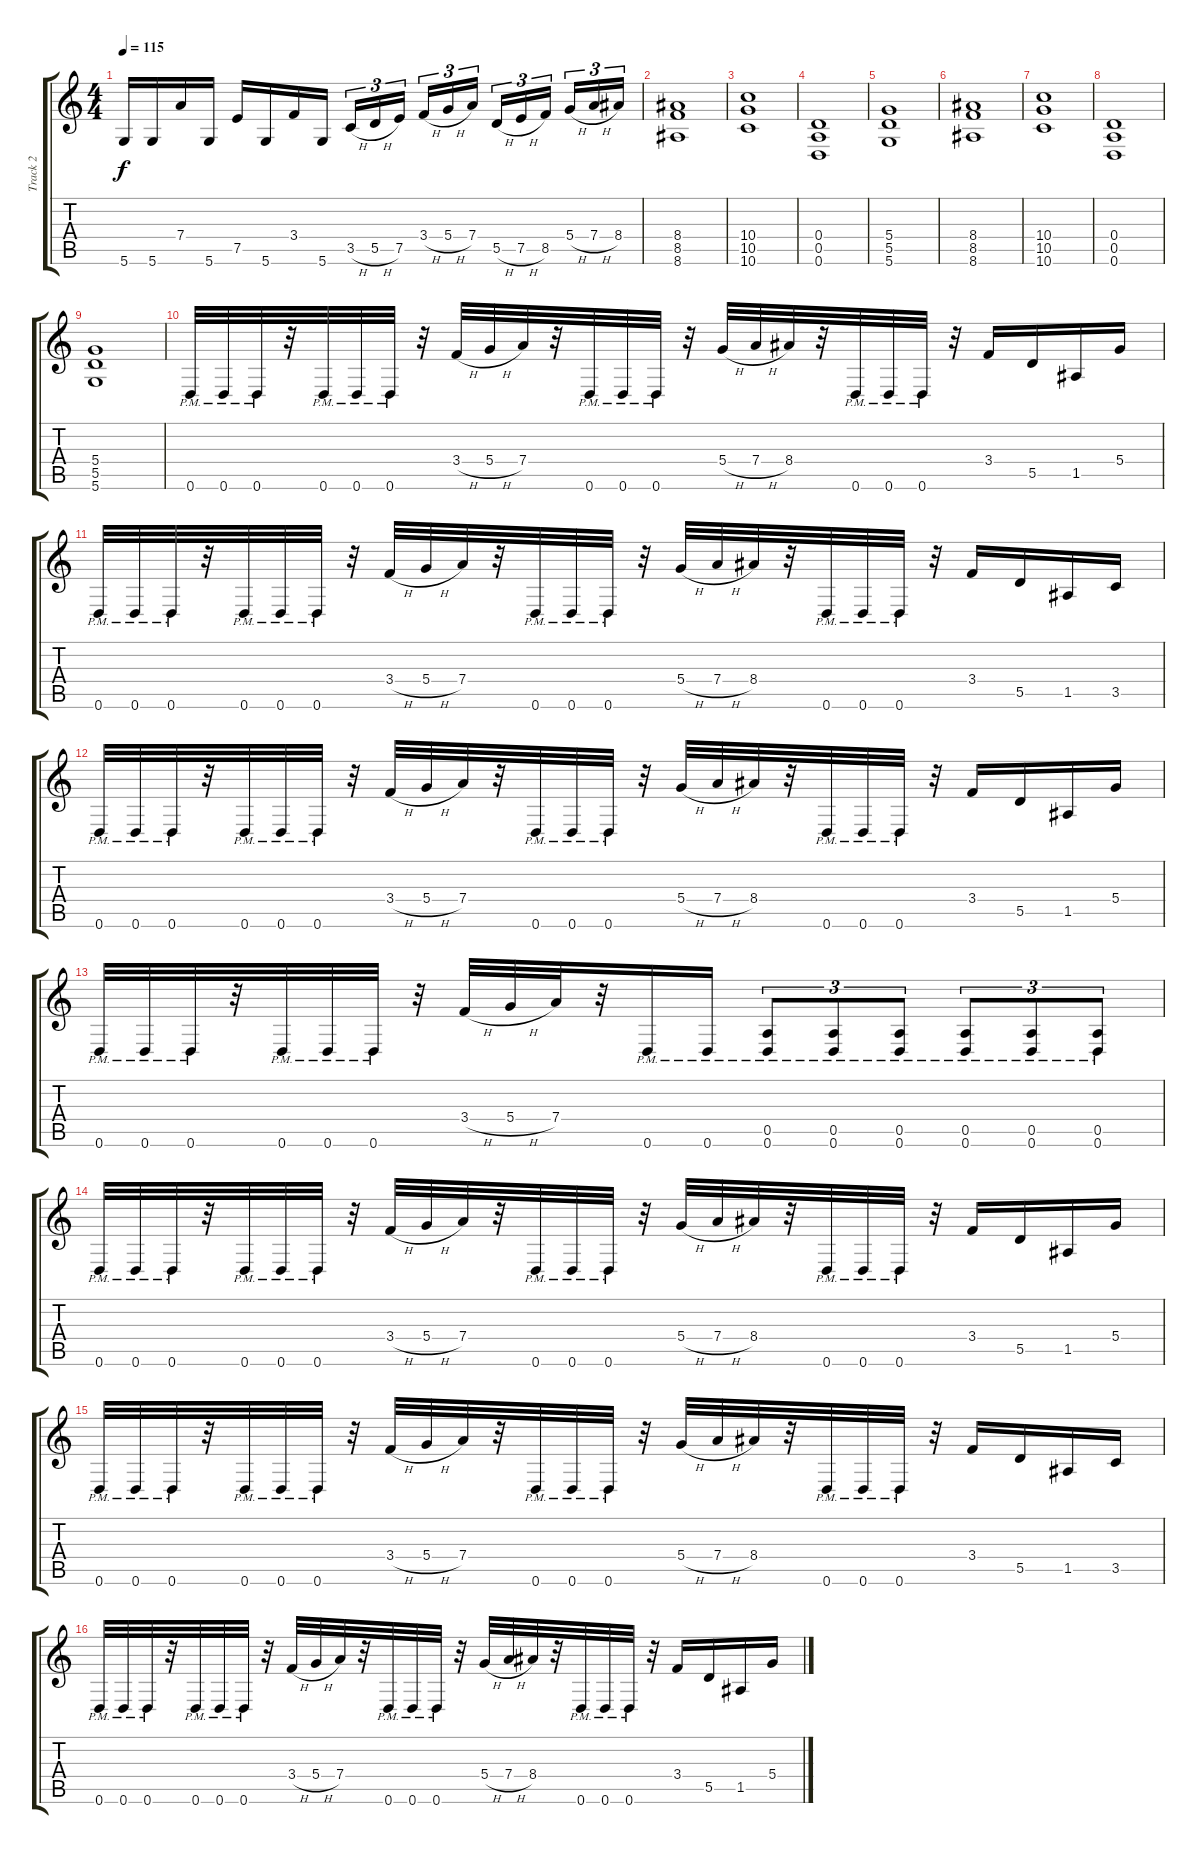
\track ("Track 2" "Track 2") {instrument distortionguitar}
\staff {score tabs}
\tuning (E4 B3 G3 D3 A2 D2) {hide}
\ts (4 4)
\tempo 115
\clef g2
\ks c
5.6.16{dy f} 5.6.16 7.4.16 5.6.16 7.5.16 5.6.16 3.4.16 5.6.16 3.5{h}.16{tu (3 2)} 5.5{h}.16{tu (3 2)} 7.5.16{tu (3 2)} 3.4{h}.16{tu (3 2)} 5.4{h}.16{tu (3 2)} 7.4.16{tu (3 2)} 5.5{h}.16{tu (3 2)} 7.5{h}.16{tu (3 2)} 8.5.16{tu (3 2)} 5.4{h}.16{tu (3 2)} 7.4{h}.16{tu (3 2)} 8.4.16{tu (3 2)} |
(8.4 8.5 8.6).1 |
(10.4 10.5 10.6).1 |
(0.4 0.5 0.6).1 |
(5.4 5.5 5.6).1 |
(8.4 8.5 8.6).1 |
(10.4 10.5 10.6).1 |
(0.4 0.5 0.6).1 |
(5.4 5.5 5.6).1 |
0.6{pm}.32 0.6{pm}.32 0.6{pm}.32 r.32 0.6{pm}.32 0.6{pm}.32 0.6{pm}.32 r.32 3.4{h}.32 5.4{h}.32 7.4.32 r.32 0.6{pm}.32 0.6{pm}.32 0.6{pm}.32 r.32 5.4{h}.32 7.4{h}.32 8.4.32 r.32 0.6{pm}.32 0.6{pm}.32 0.6{pm}.32 r.32 3.4.16 5.5.16 1.5.16 5.4.16 |
0.6{pm}.32 0.6{pm}.32 0.6{pm}.32 r.32 0.6{pm}.32 0.6{pm}.32 0.6{pm}.32 r.32 3.4{h}.32 5.4{h}.32 7.4.32 r.32 0.6{pm}.32 0.6{pm}.32 0.6{pm}.32 r.32 5.4{h}.32 7.4{h}.32 8.4.32 r.32 0.6{pm}.32 0.6{pm}.32 0.6{pm}.32 r.32 3.4.16 5.5.16 1.5.16 3.5.16 |
0.6{pm}.32 0.6{pm}.32 0.6{pm}.32 r.32 0.6{pm}.32 0.6{pm}.32 0.6{pm}.32 r.32 3.4{h}.32 5.4{h}.32 7.4.32 r.32 0.6{pm}.32 0.6{pm}.32 0.6{pm}.32 r.32 5.4{h}.32 7.4{h}.32 8.4.32 r.32 0.6{pm}.32 0.6{pm}.32 0.6{pm}.32 r.32 3.4.16 5.5.16 1.5.16 5.4.16 |
0.6{pm}.32 0.6{pm}.32 0.6{pm}.32 r.32 0.6{pm}.32 0.6{pm}.32 0.6{pm}.32 r.32 3.4{h}.32 5.4{h}.32 7.4.32 r.32 0.6{pm}.16 0.6{pm}.16 (0.5 0.6{pm}).8{tu (3 2)} (0.5 0.6{pm}).8{tu (3 2)} (0.5 0.6{pm}).8{tu (3 2)} (0.5 0.6{pm}).8{tu (3 2)} (0.5 0.6{pm}).8{tu (3 2)} (0.5 0.6{pm}).8{tu (3 2)} |
0.6{pm}.32 0.6{pm}.32 0.6{pm}.32 r.32 0.6{pm}.32 0.6{pm}.32 0.6{pm}.32 r.32 3.4{h}.32 5.4{h}.32 7.4.32 r.32 0.6{pm}.32 0.6{pm}.32 0.6{pm}.32 r.32 5.4{h}.32 7.4{h}.32 8.4.32 r.32 0.6{pm}.32 0.6{pm}.32 0.6{pm}.32 r.32 3.4.16 5.5.16 1.5.16 5.4.16 |
0.6{pm}.32 0.6{pm}.32 0.6{pm}.32 r.32 0.6{pm}.32 0.6{pm}.32 0.6{pm}.32 r.32 3.4{h}.32 5.4{h}.32 7.4.32 r.32 0.6{pm}.32 0.6{pm}.32 0.6{pm}.32 r.32 5.4{h}.32 7.4{h}.32 8.4.32 r.32 0.6{pm}.32 0.6{pm}.32 0.6{pm}.32 r.32 3.4.16 5.5.16 1.5.16 3.5.16 |
0.6{pm}.32 0.6{pm}.32 0.6{pm}.32 r.32 0.6{pm}.32 0.6{pm}.32 0.6{pm}.32 r.32 3.4{h}.32 5.4{h}.32 7.4.32 r.32 0.6{pm}.32 0.6{pm}.32 0.6{pm}.32 r.32 5.4{h}.32 7.4{h}.32 8.4.32 r.32 0.6{pm}.32 0.6{pm}.32 0.6{pm}.32 r.32 3.4.16 5.5.16 1.5.16 5.4.16
